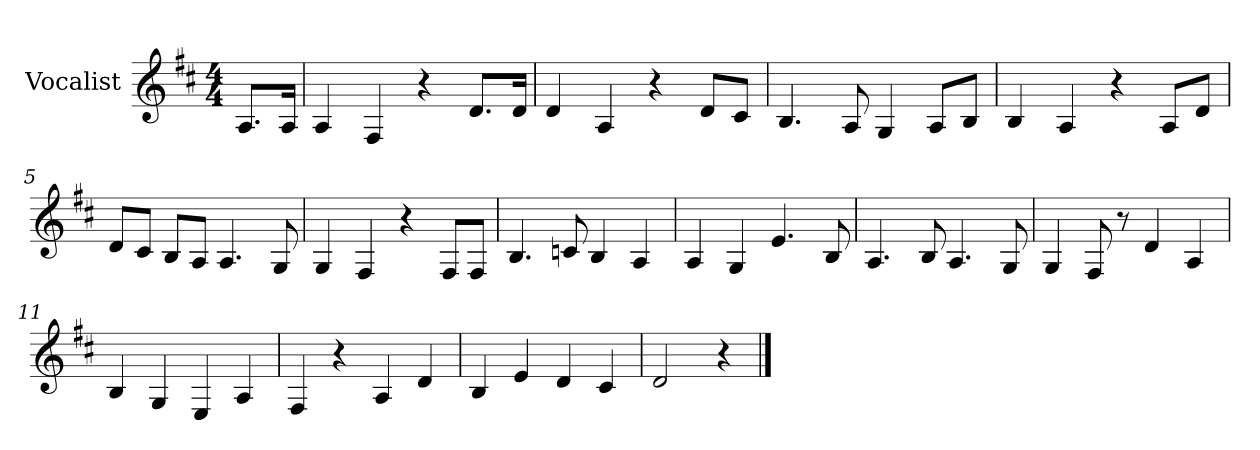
**kern
*part1
*staff1
*I"Vocalist
*k[f#c#]
*D:
*M4/4
=
8.AL
16AJk
=1
4A
4F#
4r
8.dL
16dJk
=2
4d
4A
4r
8dL
8c#J
=3
4.B
8A
4G
8AL
8BJ
=4
4B
4A
4r
8AL
8dJ
=5
8dL
8c#J
8BL
8AJ
4.A
8G
=6
4G
4F#
4r
8F#L
8F#J
=7
4.B
8cn
4B
4A
=8
4A
4G
4.e
8B
=9
4.A
8B
4.A
8G
=10
4G
8F#
8r
4d
4A
=11
4B
4G
4E
4A
=12
4F#
4r
4A
4d
=13
4B
4e
4d
4c#
=14
2d
4r
==
*-
